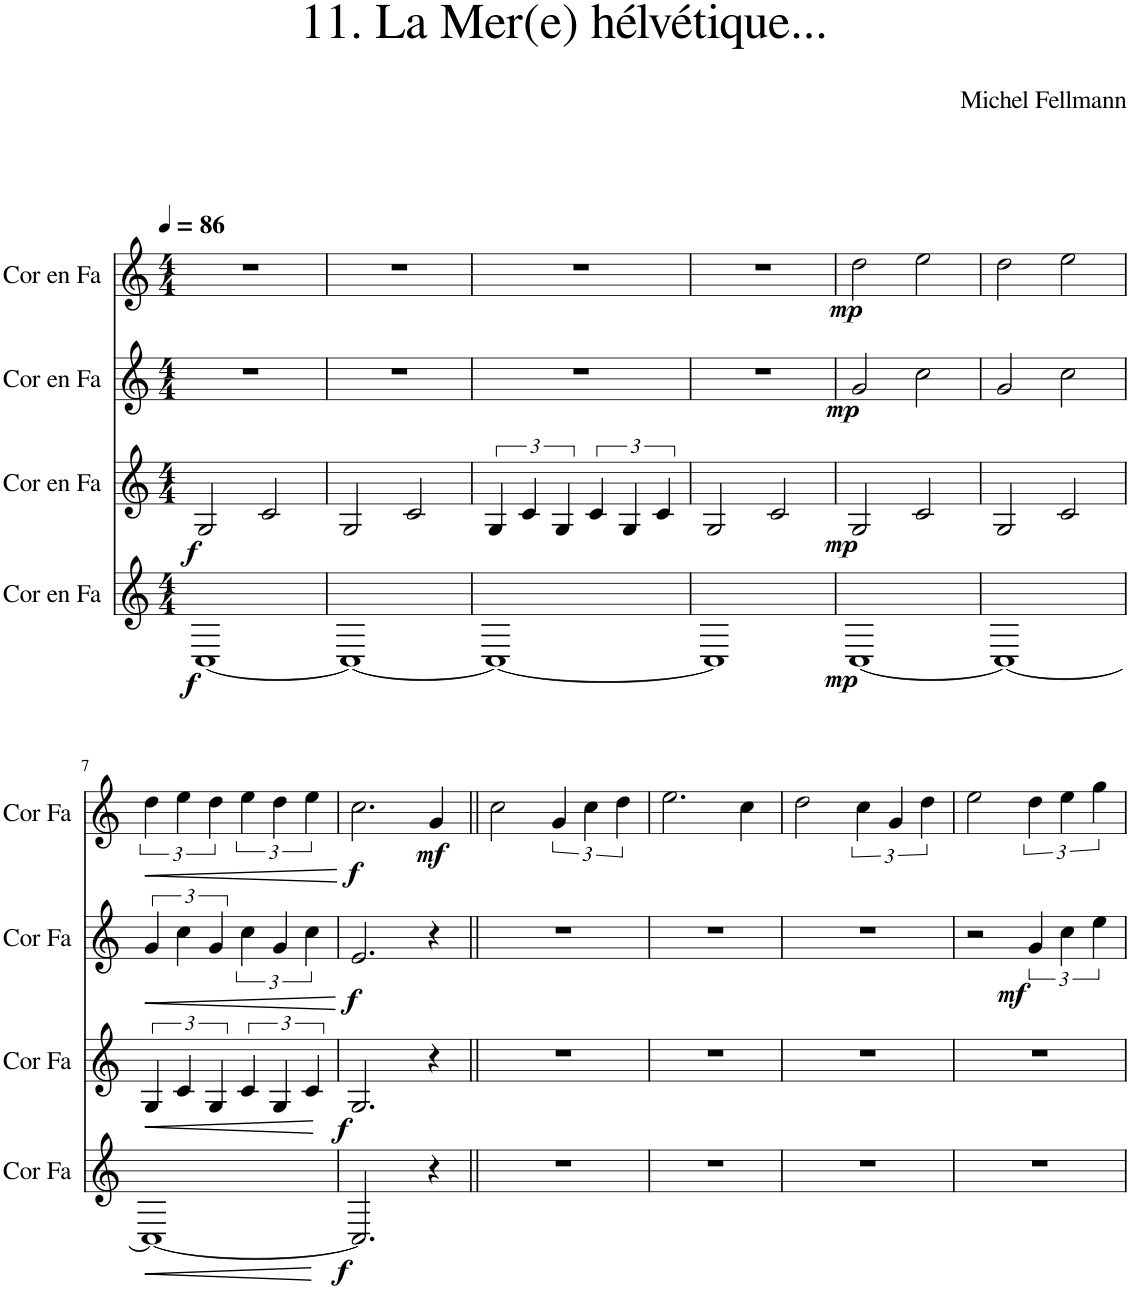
**kern	**dynam	**kern	**dynam	**kern	**dynam	**kern	**dynam
*part4	*part4	*part3	*part3	*part2	*part2	*part1	*part1
*staff4	*staff4	*staff3	*staff3	*staff2	*staff2	*staff1	*staff1
*I"Cor en Fa	*	*I"Cor en Fa	*	*I"Cor en Fa	*	*I"Cor en Fa	*
*I'Cor Fa	*	*I'Cor Fa	*	*I'Cor Fa	*	*I'Cor Fa	*
*clefG2	*	*clefG2	*	*clefG2	*	*clefG2	*
*Trd4c7	*	*Trd4c7	*	*Trd4c7	*	*Trd4c7	*
*k[]	*	*k[]	*	*k[]	*	*k[]	*
*M4/4	*	*M4/4	*	*M4/4	*	*M4/4	*
*MM86	*	*MM86	*	*MM86	*	*MM86	*
=1	=1	=1	=1	=1	=1	=1	=1
!	!LO:DY:b	!	!LO:DY:b	!	!	!	!
[1C	f	2G/	f	1r	.	1r	.
.	.	2c/	.	.	.	.	.
=2	=2	=2	=2	=2	=2	=2	=2
1C_	.	2G/	.	1r	.	1r	.
.	.	2c/	.	.	.	.	.
=3	=3	=3	=3	=3	=3	=3	=3
1C_	.	6G/	.	1r	.	1r	.
.	.	6c/	.	.	.	.	.
.	.	6G/	.	.	.	.	.
.	.	6c/	.	.	.	.	.
.	.	6G/	.	.	.	.	.
.	.	6c/	.	.	.	.	.
=4	=4	=4	=4	=4	=4	=4	=4
1C]	.	2G/	.	1r	.	1r	.
.	.	2c/	.	.	.	.	.
=5	=5	=5	=5	=5	=5	=5	=5
!	!LO:DY:b	!	!LO:DY:b	!	!LO:DY:b	!	!LO:DY:b
[1C	mp	2G/	mp	2g/	mp	2dd\	mp
.	.	2c/	.	2cc\	.	2ee\	.
=6	=6	=6	=6	=6	=6	=6	=6
1C_	.	2G/	.	2g/	.	2dd\	.
.	.	2c/	.	2cc\	.	2ee\	.
!!LO:LB:g=z
=7	=7	=7	=7	=7	=7	=7	=7
!	!LO:HP:b	!	!LO:HP:b	!	!LO:HP:b	!	!LO:HP:b
1C_	<	6G/	<	6g/	<	6dd\	<
.	.	6c/	.	6cc\	.	6ee\	.
.	.	6G/	.	6g/	.	6dd\	.
.	.	6c/	.	6cc\	.	6ee\	.
.	.	6G/	.	6g/	.	6dd\	.
!	!	!	!LO:DY:b	!	!	!	!
.	.	6c/	f	6cc\	.	6ee\	.
.	[	.	[	.	[	.	[
=8	=8	=8	=8	=8	=8	=8	=8
!	!LO:DY:b	!	!	!	!LO:DY:b	!	!LO:DY:b
2.C/]	f	2.G/	.	2.e/	f	2.cc\	f
!	!	!	!	!	!	!	!LO:DY:b
4r	.	4r	.	4r	.	4g/	mf
=9||	=9||	=9||	=9||	=9||	=9||	=9||	=9||
1r	.	1r	.	1r	.	2cc\	.
.	.	.	.	.	.	6g/	.
.	.	.	.	.	.	6cc\	.
.	.	.	.	.	.	6dd\	.
=10	=10	=10	=10	=10	=10	=10	=10
1r	.	1r	.	1r	.	2.ee\	.
.	.	.	.	.	.	4cc\	.
=11	=11	=11	=11	=11	=11	=11	=11
1r	.	1r	.	1r	.	2dd\	.
.	.	.	.	.	.	6cc\	.
.	.	.	.	.	.	6g/	.
.	.	.	.	.	.	6dd\	.
=12	=12	=12	=12	=12	=12	=12	=12
1r	.	1r	.	2r	.	2ee\	.
!	!	!	!	!	!LO:DY:b	!	!
.	.	.	.	6g/	mf	6dd\	.
.	.	.	.	6cc\	.	6ee\	.
.	.	.	.	6ee\	.	6gg\	.
=	=	=	=	=	=	=	=
*-	*-	*-	*-	*-	*-	*-	*-
